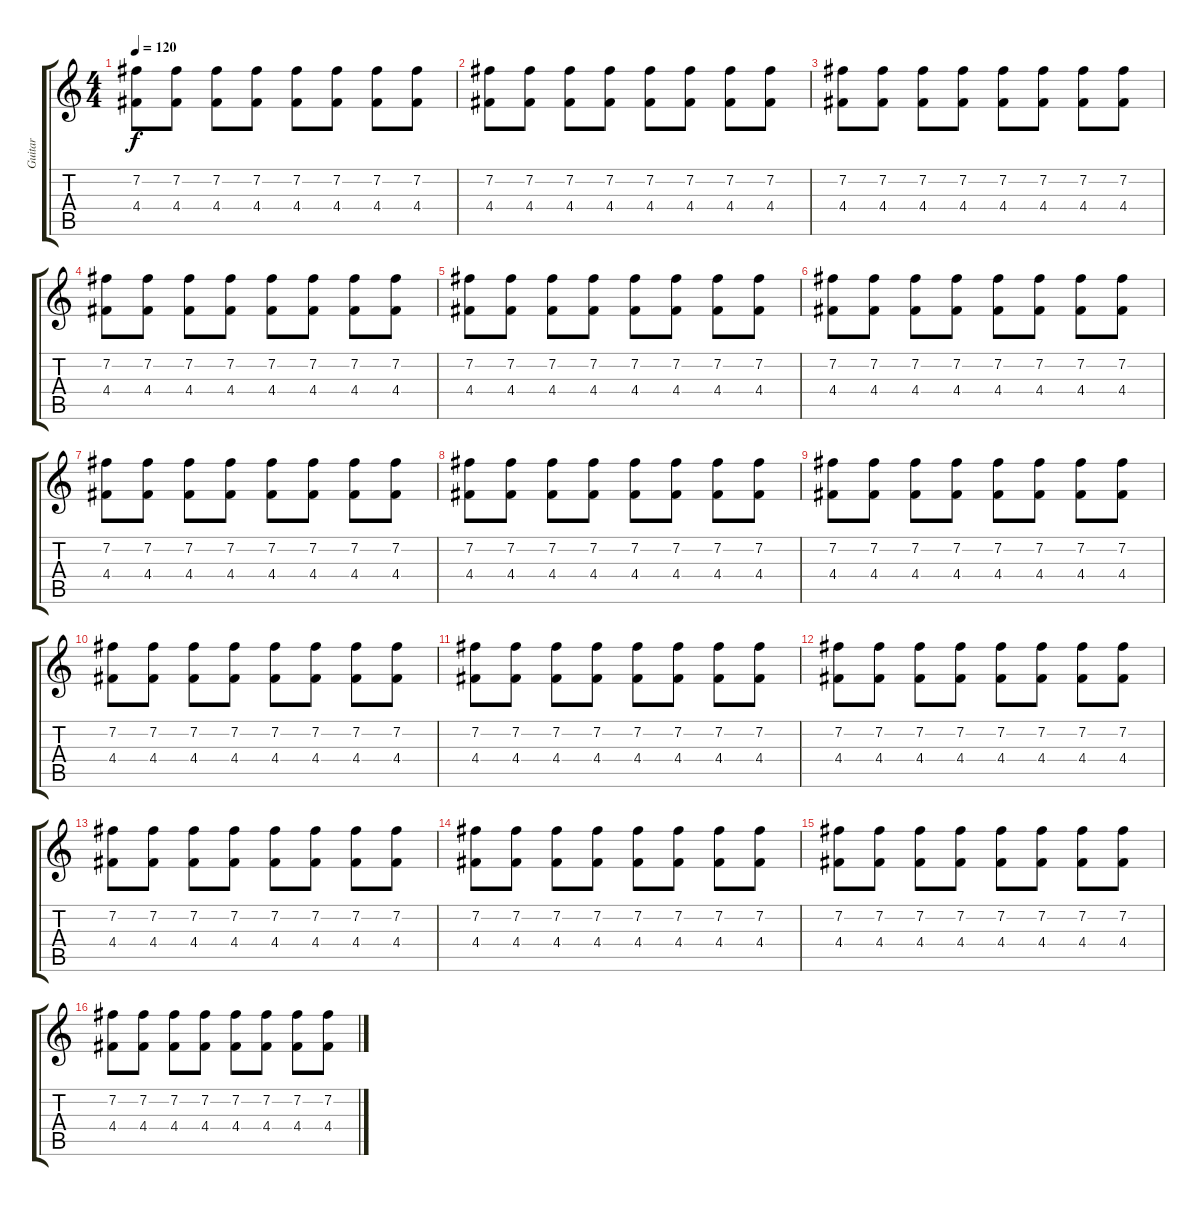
\track ("Guitar" "Guitar") {instrument acousticguitarsteel}
\staff {score tabs}
\tuning (E4 B3 G3 D3 A2 E2) {hide}
\ts (4 4)
\tempo 120
\clef g2
\ks c
(7.2 4.4).8{dy f} (7.2 4.4).8 (7.2 4.4).8 (7.2 4.4).8 (7.2 4.4).8 (7.2 4.4).8 (7.2 4.4).8 (7.2 4.4).8 |
(7.2 4.4).8 (7.2 4.4).8 (7.2 4.4).8 (7.2 4.4).8 (7.2 4.4).8 (7.2 4.4).8 (7.2 4.4).8 (7.2 4.4).8 |
(7.2 4.4).8 (7.2 4.4).8 (7.2 4.4).8 (7.2 4.4).8 (7.2 4.4).8 (7.2 4.4).8 (7.2 4.4).8 (7.2 4.4).8 |
(7.2 4.4).8 (7.2 4.4).8 (7.2 4.4).8 (7.2 4.4).8 (7.2 4.4).8 (7.2 4.4).8 (7.2 4.4).8 (7.2 4.4).8 |
(7.2 4.4).8{instrument distortionguitar} (7.2 4.4).8 (7.2 4.4).8 (7.2 4.4).8 (7.2 4.4).8 (7.2 4.4).8 (7.2 4.4).8 (7.2 4.4).8 |
(7.2 4.4).8 (7.2 4.4).8 (7.2 4.4).8 (7.2 4.4).8 (7.2 4.4).8 (7.2 4.4).8 (7.2 4.4).8 (7.2 4.4).8 |
(7.2 4.4).8 (7.2 4.4).8 (7.2 4.4).8 (7.2 4.4).8 (7.2 4.4).8 (7.2 4.4).8 (7.2 4.4).8 (7.2 4.4).8 |
(7.2 4.4).8 (7.2 4.4).8 (7.2 4.4).8 (7.2 4.4).8 (7.2 4.4).8 (7.2 4.4).8 (7.2 4.4).8 (7.2 4.4).8 |
(7.2 4.4).8 (7.2 4.4).8 (7.2 4.4).8 (7.2 4.4).8 (7.2 4.4).8 (7.2 4.4).8 (7.2 4.4).8 (7.2 4.4).8 |
(7.2 4.4).8 (7.2 4.4).8 (7.2 4.4).8 (7.2 4.4).8 (7.2 4.4).8 (7.2 4.4).8 (7.2 4.4).8 (7.2 4.4).8 |
(7.2 4.4).8 (7.2 4.4).8 (7.2 4.4).8 (7.2 4.4).8 (7.2 4.4).8 (7.2 4.4).8 (7.2 4.4).8 (7.2 4.4).8 |
(7.2 4.4).8 (7.2 4.4).8 (7.2 4.4).8 (7.2 4.4).8 (7.2 4.4).8 (7.2 4.4).8 (7.2 4.4).8 (7.2 4.4).8 |
(7.2 4.4).8{instrument distortionguitar} (7.2 4.4).8 (7.2 4.4).8 (7.2 4.4).8 (7.2 4.4).8 (7.2 4.4).8 (7.2 4.4).8 (7.2 4.4).8 |
(7.2 4.4).8 (7.2 4.4).8 (7.2 4.4).8 (7.2 4.4).8 (7.2 4.4).8 (7.2 4.4).8 (7.2 4.4).8 (7.2 4.4).8 |
(7.2 4.4).8 (7.2 4.4).8 (7.2 4.4).8 (7.2 4.4).8 (7.2 4.4).8 (7.2 4.4).8 (7.2 4.4).8 (7.2 4.4).8 |
(7.2 4.4).8 (7.2 4.4).8 (7.2 4.4).8 (7.2 4.4).8 (7.2 4.4).8 (7.2 4.4).8 (7.2 4.4).8 (7.2 4.4).8
